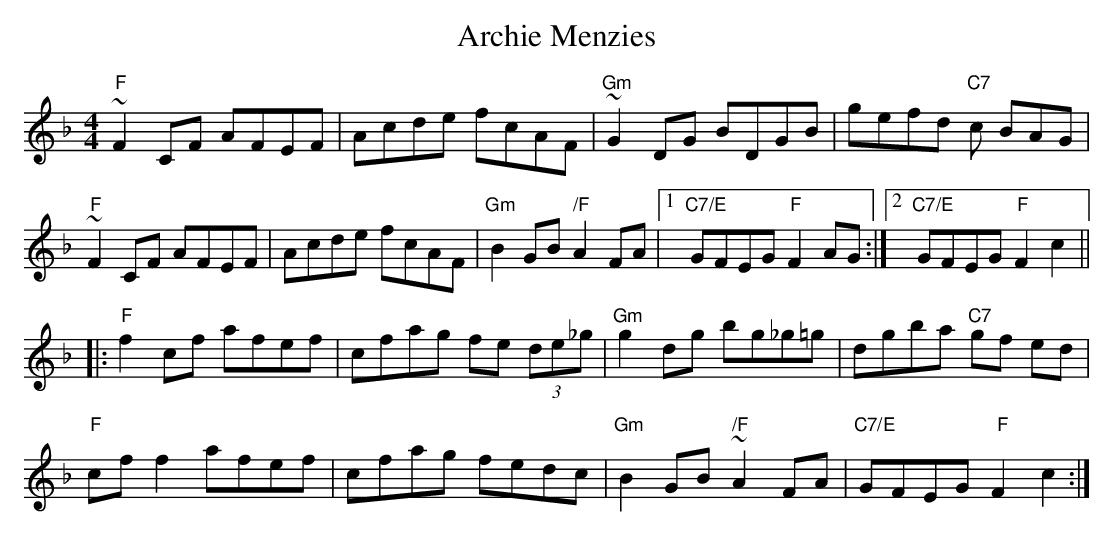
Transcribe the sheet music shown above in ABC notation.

X:1
T:Archie Menzies
M:4/4
L:1/8
K:F
"F" ~F2CF AFEF | Acde fcAF | "Gm" ~G2 DG     BDGB  |         gefd "C7" c BAG |
"F" ~F2CF AFEF | Acde fcAF | "Gm"  B2GB "/F" A2 FA |1 "C7/E" GFEG "F"  F2AG:|2  "C7/E" GFEG  "F" F2c2 ||
|: \
"F"  f2cf afef | cfag fe (3de_g | "Gm" g2dg      bg_g=g |  dgba  "C7" gf ed |
"F"  cff2 afef | cfag fedc      | "Gm" B2GB "/F" ~A2 FA | "C7/E" GFEG  " F" F2c2 :|
